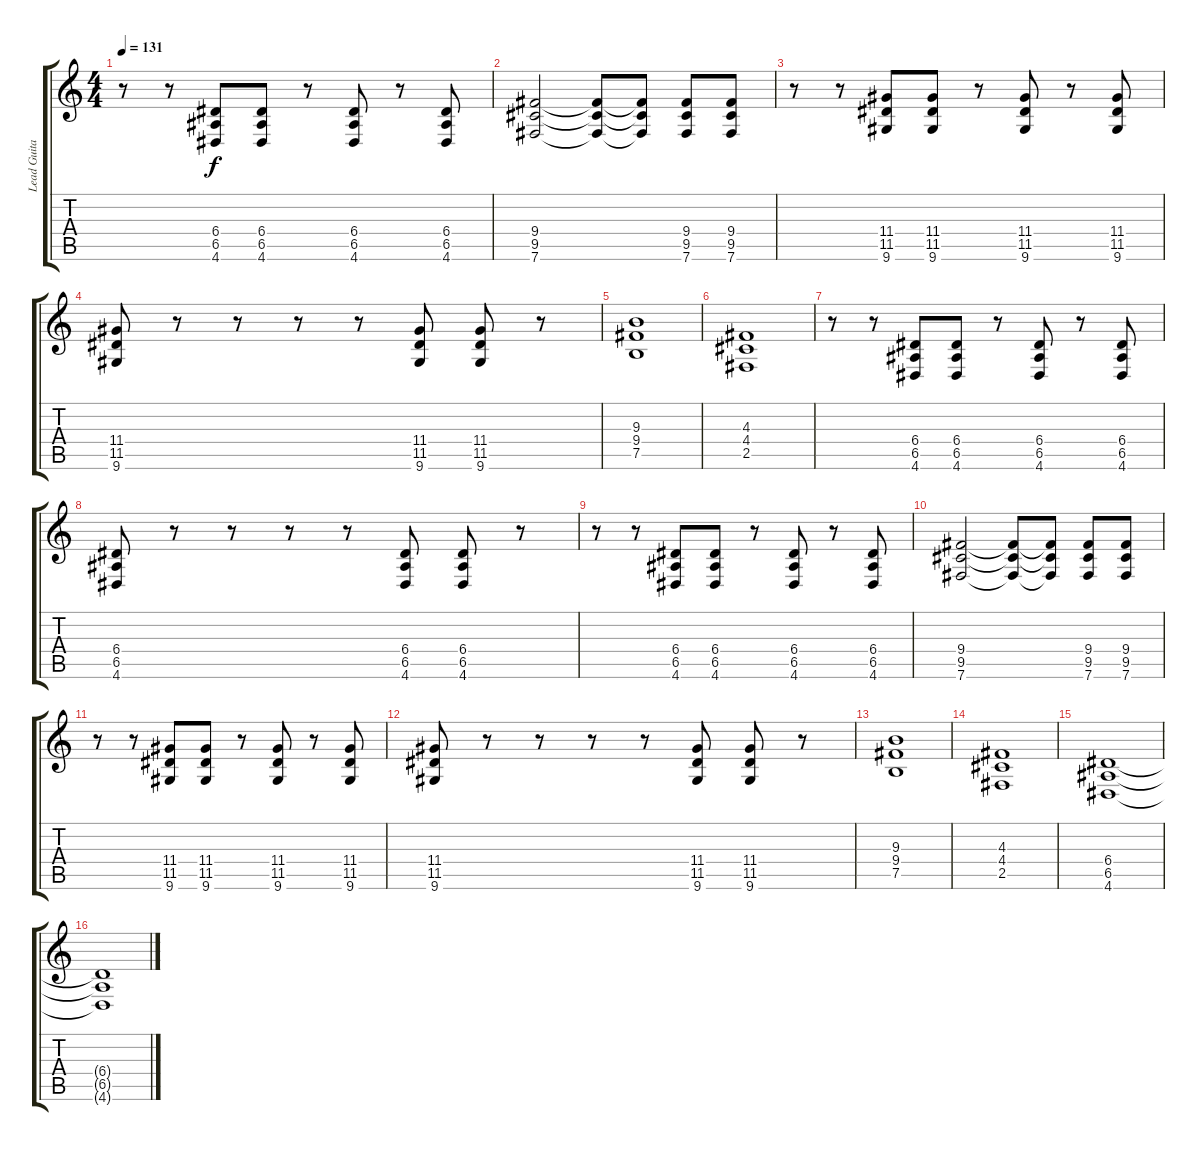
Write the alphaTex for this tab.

\track ("Lead Guitar, Effects" "Lead Guita") {instrument distortionguitar}
\staff {score tabs}
\tuning (B3 Gb3 D3 A2 E2 B1) {hide}
\ts (4 4)
\tempo 131
\clef g2
\ks c
r.8{dy f} r.8 (6.4 6.5 4.6).8 (6.4 6.5 4.6).8 r.8 (6.4 6.5 4.6).8 r.8 (6.4 6.5 4.6).8 |
(9.4 9.5 7.6).2 (9.4{t} 9.5{t} 7.6{t}).8 (9.4{t} 9.5{t} 7.6{t}).8 (9.4 9.5 7.6).8 (9.4 9.5 7.6).8 |
r.8 r.8 (11.4 11.5 9.6).8 (11.4 11.5 9.6).8 r.8 (11.4 11.5 9.6).8 r.8 (11.4 11.5 9.6).8 |
(11.4 11.5 9.6).8 r.8 r.8 r.8 r.8 (11.4 11.5 9.6).8 (11.4 11.5 9.6).8 r.8 |
(9.3 9.4 7.5).1 |
(4.3 4.4 2.5).1 |
r.8 r.8 (6.4 6.5 4.6).8 (6.4 6.5 4.6).8 r.8 (6.4 6.5 4.6).8 r.8 (6.4 6.5 4.6).8 |
(6.4 6.5 4.6).8 r.8 r.8 r.8 r.8 (6.4 6.5 4.6).8 (6.4 6.5 4.6).8 r.8 |
r.8 r.8 (6.4 6.5 4.6).8 (6.4 6.5 4.6).8 r.8 (6.4 6.5 4.6).8 r.8 (6.4 6.5 4.6).8 |
(9.4 9.5 7.6).2 (9.4{t} 9.5{t} 7.6{t}).8 (9.4{t} 9.5{t} 7.6{t}).8 (9.4 9.5 7.6).8 (9.4 9.5 7.6).8 |
r.8 r.8 (11.4 11.5 9.6).8 (11.4 11.5 9.6).8 r.8 (11.4 11.5 9.6).8 r.8 (11.4 11.5 9.6).8 |
(11.4 11.5 9.6).8 r.8 r.8 r.8 r.8 (11.4 11.5 9.6).8 (11.4 11.5 9.6).8 r.8 |
(9.3 9.4 7.5).1 |
(4.3 4.4 2.5).1 |
(6.4 6.5 4.6).1 |
(6.4{t} 6.5{t} 4.6{t}).1
